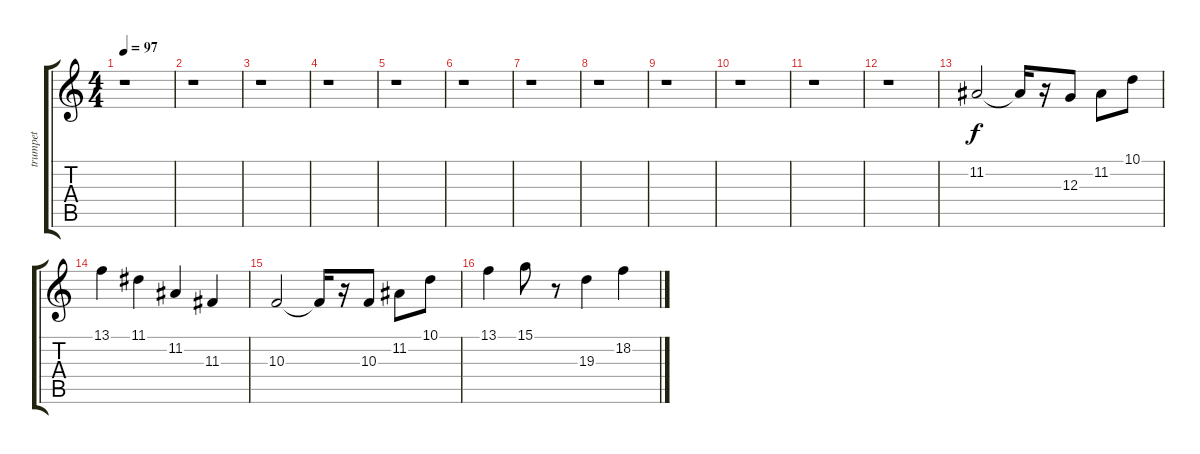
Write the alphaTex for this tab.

\track ("trumpet" "trumpet") {instrument trumpet}
\staff {score tabs}
\tuning (E4 B3 G3 D3 A2 E2) {hide}
\ts (4 4)
\tempo 97
\clef g2
\ks c
r.1{dy f} |
r.1 |
r.1 |
r.1 |
r.1 |
r.1 |
r.1 |
r.1 |
r.1 |
r.1 |
r.1 |
r.1 |
11.2.2 11.2{t}.16 r.16 12.3.8 11.2.8 10.1.8 |
13.1.4 11.1.4 11.2.4 11.3.4 |
10.3.2 10.3{t}.16 r.16 10.3.8 11.2.8 10.1.8 |
13.1.4 15.1.8 r.8 19.3.4 18.2.4
